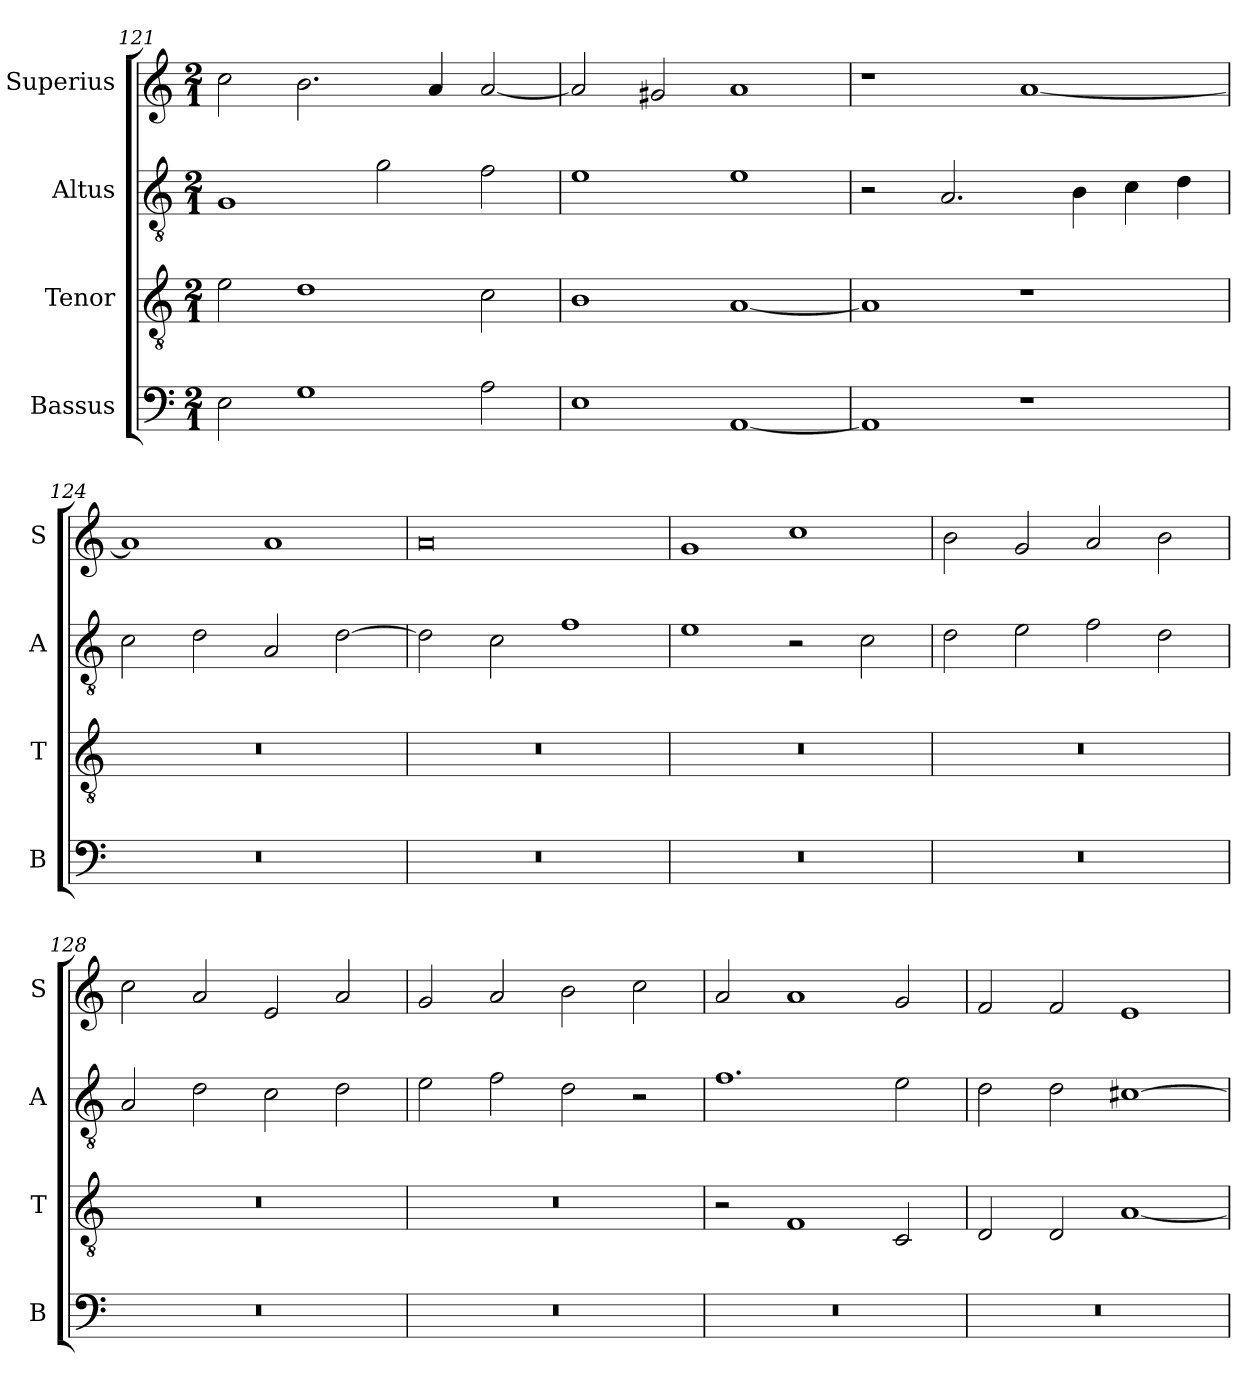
**kern	**kern	**kern	**kern
*part4	*part3	*part2	*part1
*staff4	*staff3	*staff2	*staff1
*I"Bassus	*I"Tenor	*I"Altus	*I"Superius
*I'B	*I'T	*I'A	*I'S
*clefF4	*clefGv2	*clefGv2	*clefG2
*k[]	*k[]	*k[]	*k[]
*C:	*C:	*C:	*C:
*M2/1	*M2/1	*M2/1	*M2/1
=121	=121	=121	=121
2E	2e	1G	2cc
1G	1d	.	2.b
.	.	2g	.
.	.	.	4a
2A	2c	2f	[2a
=122	=122	=122	=122
1E	1B	1e	2a]
.	.	.	2g#X
[1AA	[1A	1e	1a
=123	=123	=123	=123
1AA]	1A]	2r	1r
.	.	2.A	.
1r	1r	.	[1a
.	.	4B	.
.	.	4c	.
.	.	4d	.
=124	=124	=124	=124
0r	0r	2c	1a]
.	.	2d	.
.	.	2A	1a
.	.	[2d	.
=125	=125	=125	=125
0r	0r	2d]	0a
.	.	2c	.
.	.	1f	.
=126	=126	=126	=126
0r	0r	1e	1g
.	.	2r	1cc
.	.	2c	.
=127	=127	=127	=127
0r	0r	2d	2b
.	.	2e	2g
.	.	2f	2a
.	.	2d	2b
=128	=128	=128	=128
0r	0r	2A	2cc
.	.	2d	2a
.	.	2c	2e
.	.	2d	2a
=129	=129	=129	=129
0r	0r	2e	2g
.	.	2f	2a
.	.	2d	2b
.	.	2r	2cc
=130	=130	=130	=130
0r	2r	1.f	2a
.	1F	.	1a
.	2C	2e	2g
=131	=131	=131	=131
0r	2D	2d	2f
.	2D	2d	2f
.	[1A	[1c#X	1e
=	=	=	=
*-	*-	*-	*-
